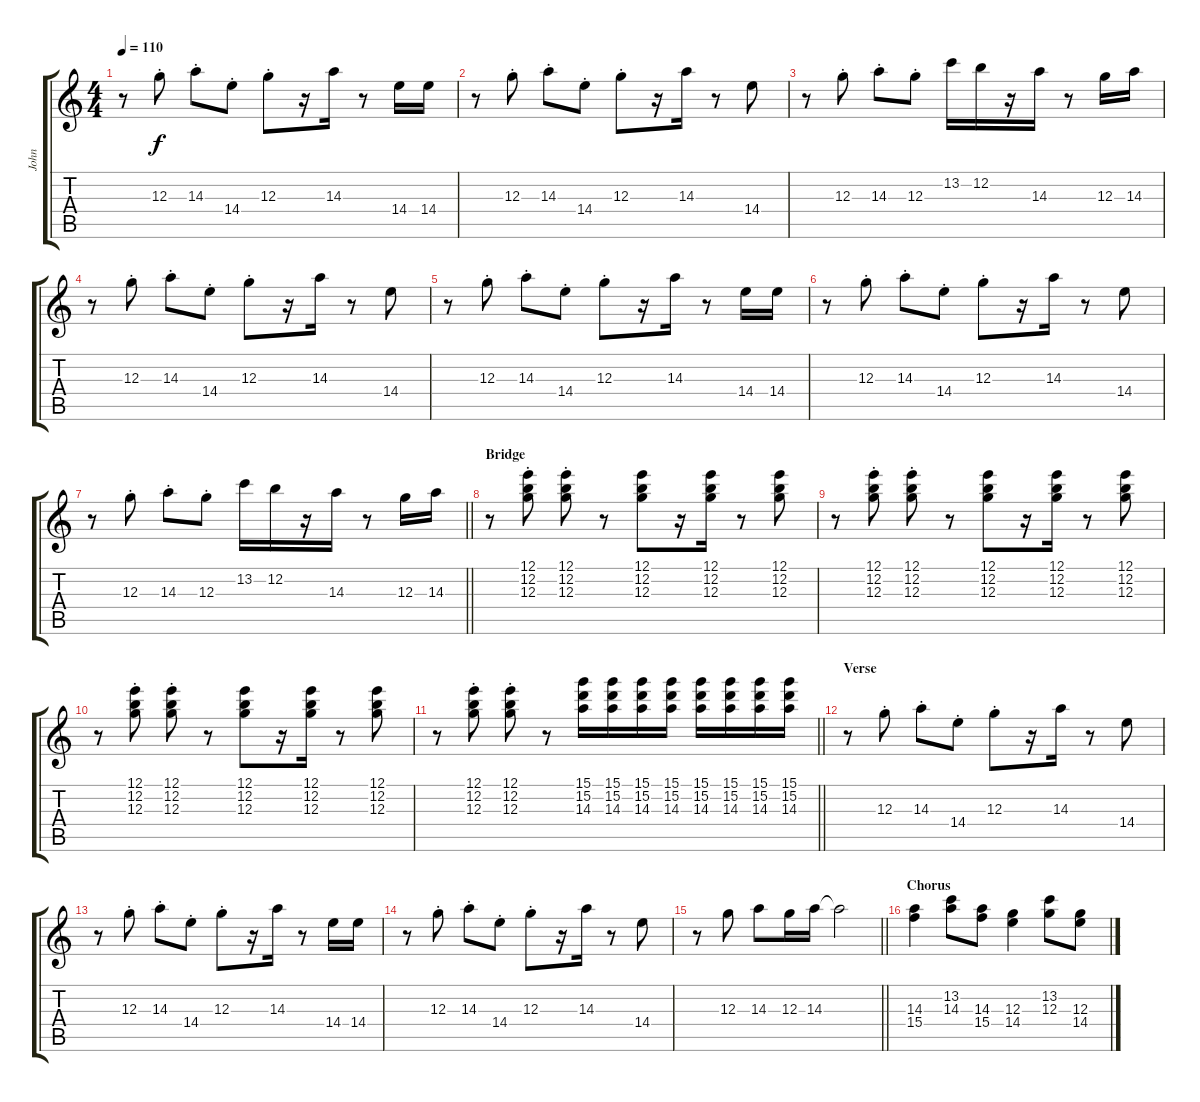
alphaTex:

\track ("John" "John") {instrument acousticguitarsteel}
\staff {score tabs}
\tuning (E4 B3 G3 D3 A2 E2) {hide}
\ts (4 4)
\tempo 110
\clef g2
\ks c
r.8{dy f} 12.3{st}.8 14.3{st}.8 14.4{st}.8 12.3{st}.8 r.16 14.3.16 r.8 14.4.16 14.4.16 |
r.8 12.3{st}.8 14.3{st}.8 14.4{st}.8 12.3{st}.8 r.16 14.3.16 r.8 14.4.8 |
r.8 12.3{st}.8 14.3{st}.8 12.3{st}.8 13.2.16 12.2.16 r.16 14.3.16 r.8 12.3.16 14.3.16 |
r.8 12.3{st}.8 14.3{st}.8 14.4{st}.8 12.3{st}.8 r.16 14.3.16 r.8 14.4.8 |
r.8 12.3{st}.8 14.3{st}.8 14.4{st}.8 12.3{st}.8 r.16 14.3.16 r.8 14.4.16 14.4.16 |
r.8 12.3{st}.8 14.3{st}.8 14.4{st}.8 12.3{st}.8 r.16 14.3.16 r.8 14.4.8 |
\barLineRight lightlight
r.8 12.3{st}.8 14.3{st}.8 12.3{st}.8 13.2.16 12.2.16 r.16 14.3.16 r.8 12.3.16 14.3.16 |
\section ("" "Bridge")
r.8 (12.1 12.2 12.3{st}).8 (12.1 12.2 12.3{st}).8 r.8 (12.1 12.2 12.3).8 r.16 (12.1 12.2 12.3).16 r.8 (12.1 12.2 12.3).8 |
r.8 (12.1 12.2 12.3{st}).8 (12.1 12.2 12.3{st}).8 r.8 (12.1 12.2 12.3).8 r.16 (12.1 12.2 12.3).16 r.8 (12.1 12.2 12.3).8 |
r.8 (12.1 12.2 12.3{st}).8 (12.1 12.2 12.3{st}).8 r.8 (12.1 12.2 12.3).8 r.16 (12.1 12.2 12.3).16 r.8 (12.1 12.2 12.3).8 |
\barLineRight lightlight
r.8 (12.1 12.2 12.3{st}).8 (12.1 12.2 12.3{st}).8 r.8 (15.1 15.2 14.3).16 (15.1 15.2 14.3).16 (15.1 15.2 14.3).16 (15.1 15.2 14.3).16 (15.1 15.2 14.3).16 (15.1 15.2 14.3).16 (15.1 15.2 14.3).16 (15.1 15.2 14.3).16 |
\section ("" "Verse")
r.8 12.3{st}.8 14.3{st}.8 14.4{st}.8 12.3{st}.8 r.16 14.3.16 r.8 14.4.8 |
r.8 12.3{st}.8 14.3{st}.8 14.4{st}.8 12.3{st}.8 r.16 14.3.16 r.8 14.4.16 14.4.16 |
r.8 12.3{st}.8 14.3{st}.8 14.4{st}.8 12.3{st}.8 r.16 14.3.16 r.8 14.4.8 |
\barLineRight lightlight
r.8 12.3.8 14.3.8 12.3.16 14.3.16 14.3{t}.2 |
\section ("" "Chorus")
(14.3 15.4).4 (13.2 14.3).8 (14.3 15.4).8 (12.3 14.4).4 (13.2 12.3).8 (12.3 14.4).8
